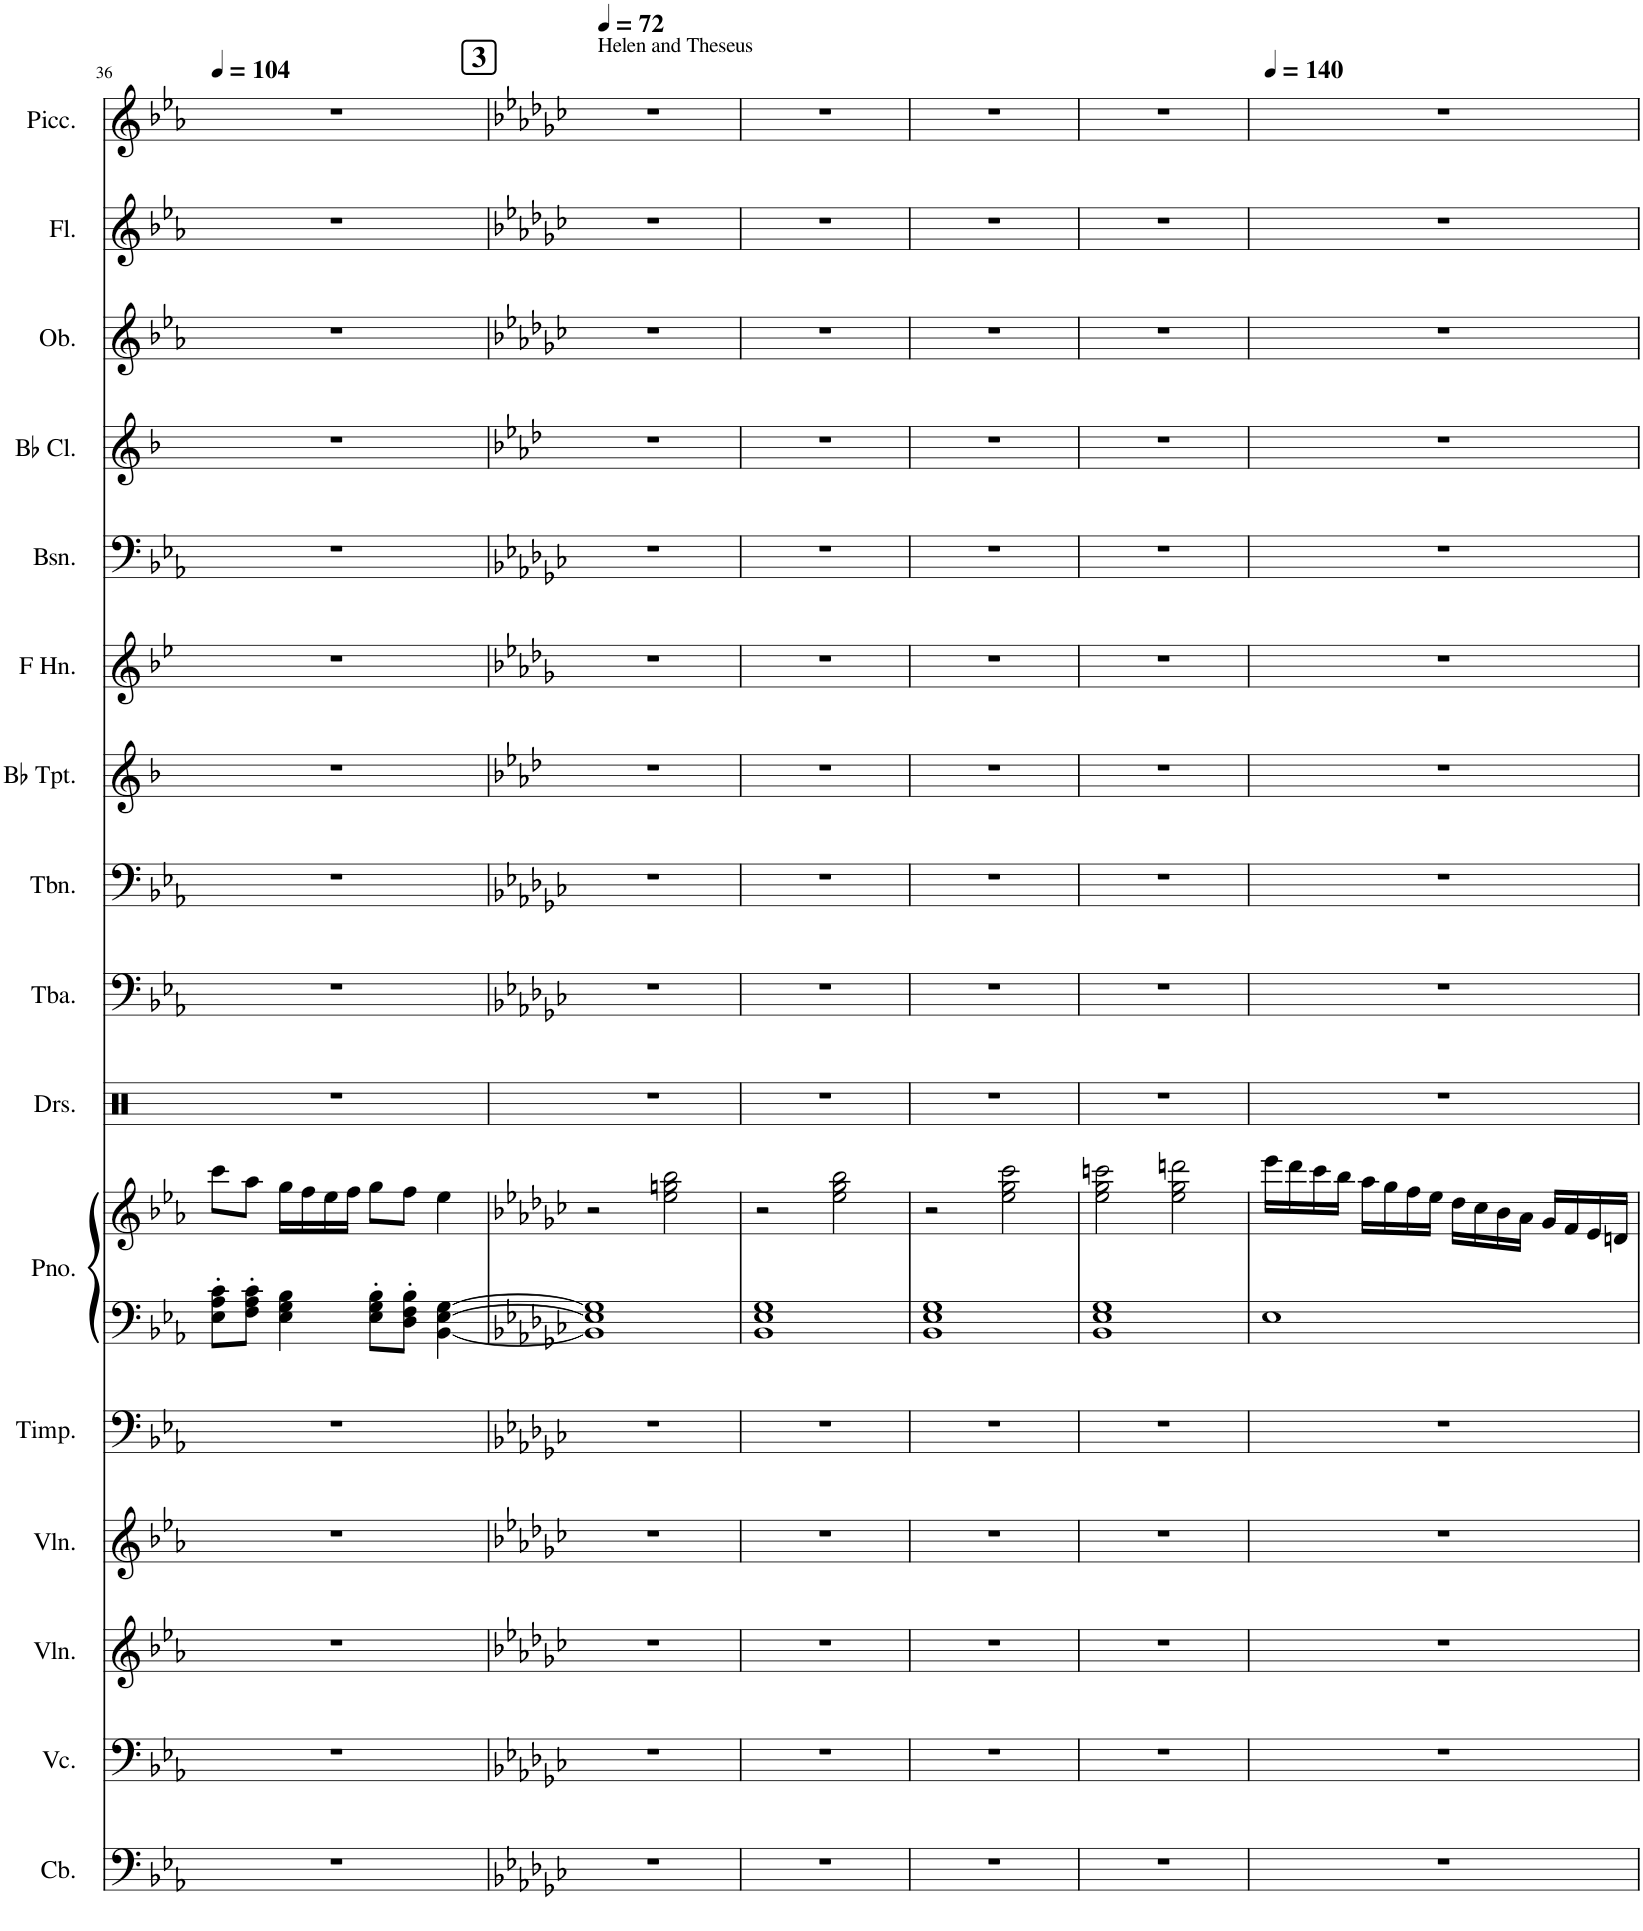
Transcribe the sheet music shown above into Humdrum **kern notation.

**kern	**kern	**kern	**kern	**kern	**kern	**kern	**kern	**kern	**kern	**kern	**kern	**kern	**kern	**kern	**kern	**kern
*part16	*part15	*part14	*part13	*part12	*part11	*part11	*part10	*part9	*part8	*part7	*part6	*part5	*part4	*part3	*part2	*part1
*staff17	*staff16	*staff15	*staff14	*staff13	*staff12	*staff11	*staff10	*staff9	*staff8	*staff7	*staff6	*staff5	*staff4	*staff3	*staff2	*staff1
*I"Contrabass	*I"Violoncello	*I"Violin	*I"Violin	*I"Timpani	*I"Piano	*	*I"Drumset	*I"Tuba	*I"Trombone	*I"Bb Trumpet	*I"Horn in F	*I"Bassoon	*I"Bb Clarinet	*I"Oboe	*I"Flute	*I"Piccolo
*I'Cb.	*I'Vc.	*I'Vln.	*I'Vln.	*I'Timp.	*I'Pno.	*	*I'Drs.	*I'Tba.	*I'Tbn.	*I'Bb Tpt.	*	*I'Bsn.	*I'Bb Cl.	*I'Ob.	*I'Fl.	*I'Picc.
!!LO:PB:g=z
*clefF4	*clefF4	*clefG2	*clefG2	*clefF4	*clefF4	*clefG2	*clefX	*clefF4	*clefF4	*clefG2	*clefG2	*clefF4	*clefG2	*clefG2	*clefG2	*clefG2
*Trd7c12	*	*	*	*	*	*	*	*	*	*Trd1c2	*Trd4c7	*	*Trd1c2	*	*	*Trd-7c-12
*k[b-e-a-]	*k[b-e-a-]	*k[b-e-a-]	*k[b-e-a-]	*k[b-e-a-]	*k[b-e-a-]	*k[b-e-a-]	*k[]	*k[b-e-a-]	*k[b-e-a-]	*k[b-]	*k[b-e-]	*k[b-e-a-]	*k[b-]	*k[b-e-a-]	*k[b-e-a-]	*k[b-e-a-]
*M4/4	*M4/4	*M4/4	*M4/4	*M4/4	*M4/4	*M4/4	*M4/4	*M4/4	*M4/4	*M4/4	*M4/4	*M4/4	*M4/4	*M4/4	*M4/4	*M4/4
*MM104	*MM104	*MM104	*MM104	*MM104	*MM104	*MM104	*MM104	*MM104	*MM104	*MM104	*MM104	*MM104	*MM104	*MM104	*MM104	*MM104
=36	=36	=36	=36	=36	=36	=36	=36	=36	=36	=36	=36	=36	=36	=36	=36	=36
1r	1r	1r	1r	1r	8E-\' 8A-\' 8c\'L	8ccc\L	1r	1r	1r	1r	1r	1r	1r	1r	1r	1r
.	.	.	.	.	8F\' 8A-\' 8c\'J	8aa-\J	.	.	.	.	.	.	.	.	.	.
.	.	.	.	.	4E-\ 4G\ 4B-\	16gg\LL	.	.	.	.	.	.	.	.	.	.
.	.	.	.	.	.	16ff\	.	.	.	.	.	.	.	.	.	.
.	.	.	.	.	.	16ee-\	.	.	.	.	.	.	.	.	.	.
.	.	.	.	.	.	16ff\JJ	.	.	.	.	.	.	.	.	.	.
.	.	.	.	.	8E-\' 8G\' 8B-\'L	8gg\L	.	.	.	.	.	.	.	.	.	.
.	.	.	.	.	8D\' 8F\' 8B-\'J	8ff\J	.	.	.	.	.	.	.	.	.	.
.	.	.	.	.	[4BB-\ [4E-\ [4G\	4ee-\	.	.	.	.	.	.	.	.	.	.
=37	=37	=37	=37	=37	=37	=37	=37	=37	=37	=37	=37	=37	=37	=37	=37	=37
!!LO:REH:place=s1:a:B:cj:fs=14:t=3
*k[b-e-a-d-g-c-]	*k[b-e-a-d-g-c-]	*k[b-e-a-d-g-c-]	*k[b-e-a-d-g-c-]	*k[b-e-a-d-g-c-]	*k[b-e-a-d-g-c-]	*k[b-e-a-d-g-c-]	*	*k[b-e-a-d-g-c-]	*k[b-e-a-d-g-c-]	*k[b-e-a-d-]	*k[b-e-a-d-g-]	*k[b-e-a-d-g-c-]	*k[b-e-a-d-]	*k[b-e-a-d-g-c-]	*k[b-e-a-d-g-c-]	*k[b-e-a-d-g-c-]
*	*	*	*	*	*	*	*	*	*	*	*	*	*	*	*	*MM72
!	!	!	!	!	!	!	!	!	!	!	!	!	!	!	!	!LO:TX:a:t=Helen and Theseus
1r	1r	1r	1r	1r	1BB-] 1E-] 1G]	2r	1r	1r	1r	1r	1r	1r	1r	1r	1r	1r
.	.	.	.	.	.	2ee-\ 2ggn\ 2bb-\	.	.	.	.	.	.	.	.	.	.
=38	=38	=38	=38	=38	=38	=38	=38	=38	=38	=38	=38	=38	=38	=38	=38	=38
1r	1r	1r	1r	1r	1BB- 1E- 1G-	2r	1r	1r	1r	1r	1r	1r	1r	1r	1r	1r
.	.	.	.	.	.	2ee-\ 2gg-\ 2bb-\	.	.	.	.	.	.	.	.	.	.
=39	=39	=39	=39	=39	=39	=39	=39	=39	=39	=39	=39	=39	=39	=39	=39	=39
1r	1r	1r	1r	1r	1BB- 1E- 1G-	2r	1r	1r	1r	1r	1r	1r	1r	1r	1r	1r
.	.	.	.	.	.	2ee-\ 2gg-\ 2ccc-\	.	.	.	.	.	.	.	.	.	.
=40	=40	=40	=40	=40	=40	=40	=40	=40	=40	=40	=40	=40	=40	=40	=40	=40
1r	1r	1r	1r	1r	1BB- 1E- 1G-	2ee-\ 2gg-\ 2cccn\	1r	1r	1r	1r	1r	1r	1r	1r	1r	1r
.	.	.	.	.	.	2ee-\ 2gg-\ 2dddn\	.	.	.	.	.	.	.	.	.	.
=41	=41	=41	=41	=41	=41	=41	=41	=41	=41	=41	=41	=41	=41	=41	=41	=41
*	*	*	*	*	*	*	*	*	*	*	*	*	*	*	*	*MM140
1r	1r	1r	1r	1r	1E-	16eee-\LL	1r	1r	1r	1r	1r	1r	1r	1r	1r	1r
.	.	.	.	.	.	16ddd-\	.	.	.	.	.	.	.	.	.	.
.	.	.	.	.	.	16ccc-\	.	.	.	.	.	.	.	.	.	.
.	.	.	.	.	.	16bb-\JJ	.	.	.	.	.	.	.	.	.	.
.	.	.	.	.	.	16aa-\LL	.	.	.	.	.	.	.	.	.	.
.	.	.	.	.	.	16gg-\	.	.	.	.	.	.	.	.	.	.
.	.	.	.	.	.	16ff\	.	.	.	.	.	.	.	.	.	.
.	.	.	.	.	.	16ee-\JJ	.	.	.	.	.	.	.	.	.	.
.	.	.	.	.	.	16dd-\LL	.	.	.	.	.	.	.	.	.	.
.	.	.	.	.	.	16cc-\	.	.	.	.	.	.	.	.	.	.
.	.	.	.	.	.	16b-\	.	.	.	.	.	.	.	.	.	.
.	.	.	.	.	.	16a-\JJ	.	.	.	.	.	.	.	.	.	.
.	.	.	.	.	.	16g-/LL	.	.	.	.	.	.	.	.	.	.
.	.	.	.	.	.	16f/	.	.	.	.	.	.	.	.	.	.
.	.	.	.	.	.	16e-/	.	.	.	.	.	.	.	.	.	.
.	.	.	.	.	.	16dn/JJ	.	.	.	.	.	.	.	.	.	.
=	=	=	=	=	=	=	=	=	=	=	=	=	=	=	=	=
*-	*-	*-	*-	*-	*-	*-	*-	*-	*-	*-	*-	*-	*-	*-	*-	*-
